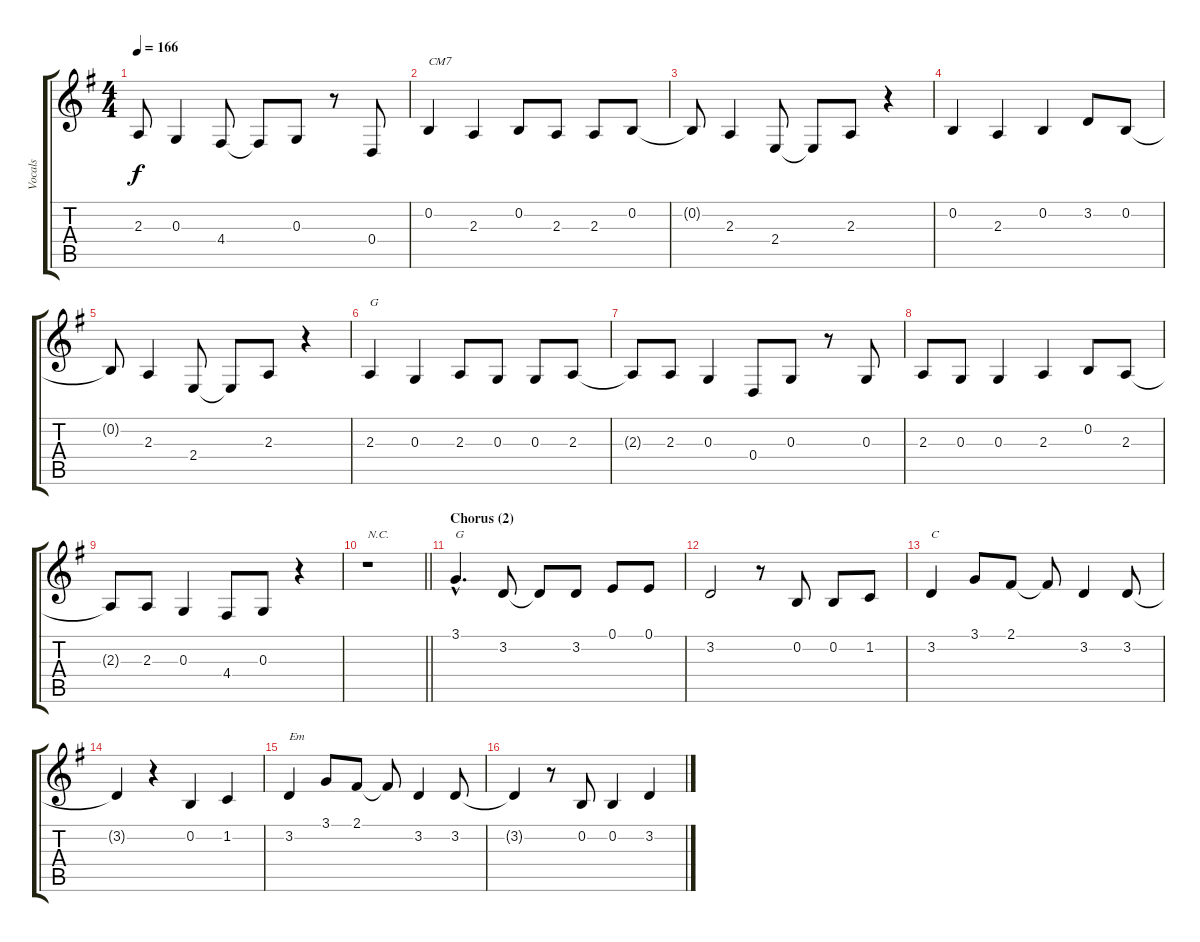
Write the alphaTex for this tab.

\track ("Vocals" "Vocals") {instrument sopranosax}
\staff {score tabs}
\tuning (E4 B3 G3 D3 A2 E2) {hide}
\ts (4 4)
\tempo 166
\clef g2
\ks g
2.3{t}.8{dy f} 0.3.4 4.4.8 4.4{t}.8 0.3.8 r.8 0.4.8 |
0.2.4{txt "CM7"} 2.3.4 0.2.8 2.3.8 2.3.8 0.2.8 |
0.2{t}.8 2.3.4 2.4.8 2.4{t}.8 2.3.8 r.4 |
0.2.4 2.3.4 0.2.4 3.2.8 0.2.8 |
0.2{t}.8 2.3.4 2.4.8 2.4{t}.8 2.3.8 r.4 |
2.3.4{txt "G"} 0.3.4 2.3.8 0.3.8 0.3.8 2.3.8 |
2.3{t}.8 2.3.8 0.3.4 0.4.8 0.3.8 r.8 0.3.8 |
2.3.8 0.3.8 0.3.4 2.3.4 0.2.8 2.3.8 |
2.3{t}.8 2.3.8 0.3.4 4.4.8 0.3.8 r.4 |
\barLineRight lightlight
r.1{txt "N.C."} |
\section ("" "Chorus (2)")
3.1{hac}.4{d txt "G"} 3.2.8 3.2{t}.8 3.2.8 0.1.8 0.1.8 |
3.2.2 r.8 0.2.8 0.2.8 1.2.8 |
3.2.4{txt "C"} 3.1.8 2.1.8 2.1{t}.8 3.2.4 3.2.8 |
3.2{t}.4 r.4 0.2.4 1.2.4 |
3.2.4{txt "Em"} 3.1.8 2.1.8 2.1{t}.8 3.2.4 3.2.8 |
3.2{t}.4 r.8 0.2.8 0.2.4 3.2.4
